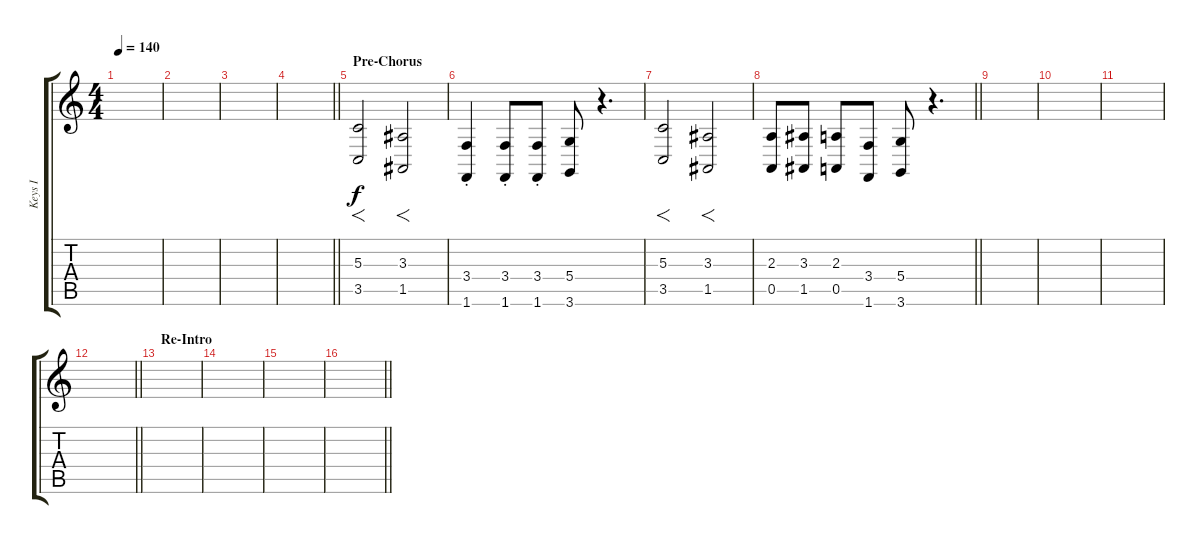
\track ("Keys I" "Keys I") {instrument flute}
\staff {score tabs}
\tuning (E4 B3 G3 D3 A2 E2) {hide}
\ts (4 4)
\section ("" "")
\tempo 140
\clef g2
\ks c
|
|
|
\barLineRight lightlight
|
\section ("" "Pre-Chorus")
(5.3 3.5).2{f volume 11 instrument trombone} (3.3 1.5).2{f} |
(3.4{st} 1.6{st}).4 (3.4{st} 1.6{st}).8 (3.4{st} 1.6{st}).8 (5.4 3.6).8 r.4{d} |
(5.3 3.5).2{f} (3.3 1.5).2{f} |
\barLineRight lightlight
(2.3 0.5).8 (3.3 1.5).8 (2.3 0.5).8 (3.4 1.6).8 (5.4 3.6).8 r.4{d} |
\section ("" "")
|
|
|
\barLineRight lightlight
|
\section ("" "Re-Intro")
|
|
|
\barLineRight lightlight
